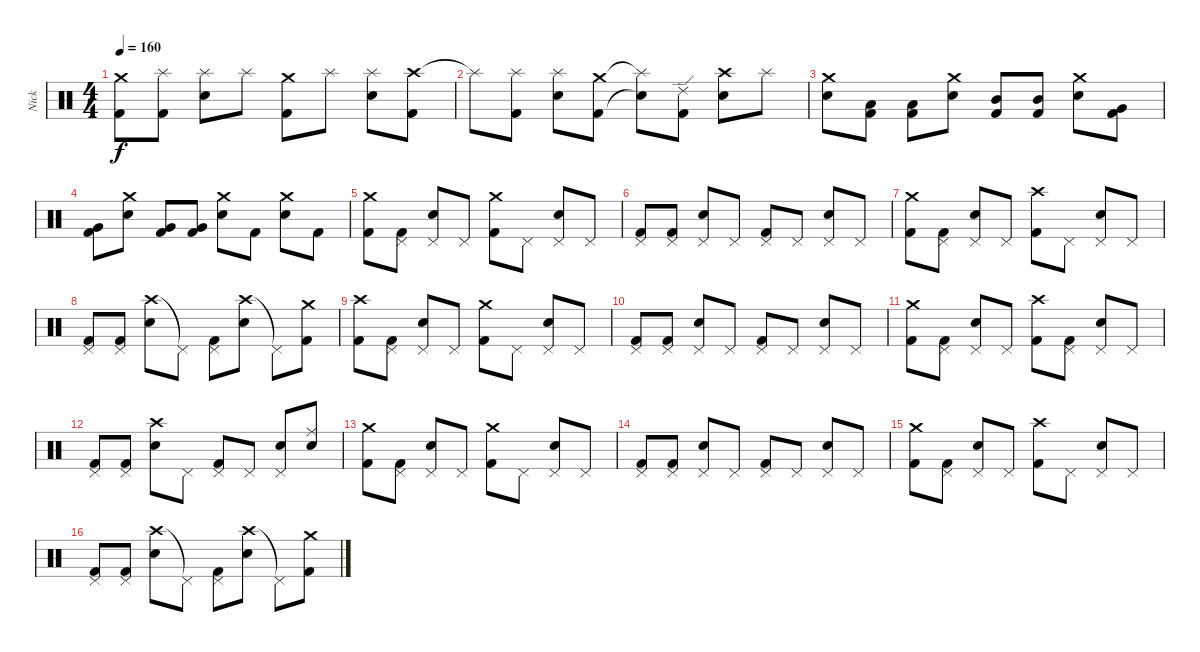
\track ("Nick" "Nick") {instrument percussion}
\staff {score}
\articulation defaults
\ts (4 4)
\tempo 160
\clef neutral
\ks c
("Crash medium (hit)" "Kick (hit) 2").8{dy f} ("Splash (hit)" "Kick (hit) 2").8 ("Splash (hit)" "Electric Snare (hit)").8 "Splash (hit)".8 ("Crash medium (hit)" "Kick (hit) 2").8 "Splash (hit)".8 ("Splash (hit)" "Electric Snare (hit)").8 ("Crash high (hit)" "Kick (hit) 2").8 |
"Splash (hit)"{t}.8 ("Splash (hit)" "Kick (hit) 2").8 ("Splash (hit)" "Electric Snare (hit)").8 ("Crash medium (hit)" "Kick (hit) 2").8 ("Splash (hit)"{t} "Snare (hit)"{t}).8 ("Ride (edge) 2" "Kick (hit) 2").8 ("Crash high (hit)" "Electric Snare (hit)").8 "Splash (hit)".8 |
("Crash medium (hit)" "Electric Snare (hit)").8 ("Low Tom (hit)" "Kick (hit) 2").8 ("Low Tom (hit)" "Kick (hit) 2").8 ("Crash medium (hit)" "Electric Snare (hit)").8 ("Mid Tom (hit)" "Kick (hit) 2").8 ("Mid Tom (hit)" "Kick (hit) 2").8 ("Crash medium (hit)" "Electric Snare (hit)").8 ("Very Low Tom (hit)" "Kick (hit) 2").8 |
("Very Low Tom (hit)" "Kick (hit) 2").8 ("Crash medium (hit)" "Electric Snare (hit)").8 ("Very Low Tom (hit)" "Kick (hit) 2").8 ("Very Low Tom (hit)" "Kick (hit) 2").8 ("Crash medium (hit)" "Electric Snare (hit)").8 "Kick (hit) 2".8 ("Crash medium (hit)" "Electric Snare (hit)").8 "Kick (hit) 2".8 |
("Crash medium (hit)" "Kick (hit) 2").8 ("Pedal Hi-Hat (hit)" "Kick (hit) 2").8 ("Pedal Hi-Hat (hit)" "Electric Snare (hit)").8 "Pedal Hi-Hat (hit)".8 ("Crash medium (hit)" "Kick (hit) 2").8 "Pedal Hi-Hat (hit)".8 ("Pedal Hi-Hat (hit)" "Electric Snare (hit)").8 "Pedal Hi-Hat (hit)".8 |
("Pedal Hi-Hat (hit)" "Kick (hit) 2").8 ("Pedal Hi-Hat (hit)" "Kick (hit) 2").8 ("Pedal Hi-Hat (hit)" "Electric Snare (hit)").8 "Pedal Hi-Hat (hit)".8 ("Pedal Hi-Hat (hit)" "Kick (hit) 2").8 "Pedal Hi-Hat (hit)".8 ("Pedal Hi-Hat (hit)" "Electric Snare (hit)").8 "Pedal Hi-Hat (hit)".8 |
("Crash medium (hit)" "Kick (hit) 2").8 ("Pedal Hi-Hat (hit)" "Kick (hit) 2").8 ("Pedal Hi-Hat (hit)" "Electric Snare (hit)").8 "Pedal Hi-Hat (hit)".8 ("Crash high (hit)" "Kick (hit) 2").8 "Pedal Hi-Hat (hit)".8 ("Pedal Hi-Hat (hit)" "Electric Snare (hit)").8 "Pedal Hi-Hat (hit)".8 |
("Pedal Hi-Hat (hit)" "Kick (hit) 2").8 ("Pedal Hi-Hat (hit)" "Kick (hit) 2").8 ("Crash high (hit)" "Electric Snare (hit)").8 "Pedal Hi-Hat (hit)"{t}.8 ("Pedal Hi-Hat (hit)" "Kick (hit) 2").8 ("Crash high (hit)" "Electric Snare (hit)").8 "Pedal Hi-Hat (hit)"{t}.8 ("Crash medium (hit)" "Kick (hit) 2").8 |
("Crash high (hit)" "Kick (hit) 2").8 ("Pedal Hi-Hat (hit)" "Kick (hit) 2").8 ("Pedal Hi-Hat (hit)" "Electric Snare (hit)").8 "Pedal Hi-Hat (hit)".8 ("Crash medium (hit)" "Kick (hit) 2").8 "Pedal Hi-Hat (hit)".8 ("Pedal Hi-Hat (hit)" "Electric Snare (hit)").8 "Pedal Hi-Hat (hit)".8 |
("Pedal Hi-Hat (hit)" "Kick (hit) 2").8 ("Pedal Hi-Hat (hit)" "Kick (hit) 2").8 ("Pedal Hi-Hat (hit)" "Electric Snare (hit)").8 "Pedal Hi-Hat (hit)".8 ("Pedal Hi-Hat (hit)" "Kick (hit) 2").8 "Pedal Hi-Hat (hit)".8 ("Pedal Hi-Hat (hit)" "Electric Snare (hit)").8 "Pedal Hi-Hat (hit)".8 |
("Crash medium (hit)" "Kick (hit) 2").8 ("Pedal Hi-Hat (hit)" "Kick (hit) 2").8 ("Pedal Hi-Hat (hit)" "Electric Snare (hit)").8 "Pedal Hi-Hat (hit)".8 ("Crash high (hit)" "Kick (hit) 2").8 ("Pedal Hi-Hat (hit)" "Kick (hit) 2").8 ("Pedal Hi-Hat (hit)" "Electric Snare (hit)").8 "Pedal Hi-Hat (hit)".8 |
("Pedal Hi-Hat (hit)" "Kick (hit) 2").8 ("Pedal Hi-Hat (hit)" "Kick (hit) 2").8 ("Crash high (hit)" "Electric Snare (hit)").8 "Pedal Hi-Hat (hit)".8 ("Pedal Hi-Hat (hit)" "Kick (hit) 2").8 "Pedal Hi-Hat (hit)".8 ("Pedal Hi-Hat (hit)" "Electric Snare (hit)").8 ("Ride (middle)" "Electric Snare (hit)").8 |
("Crash medium (hit)" "Kick (hit) 2").8 ("Pedal Hi-Hat (hit)" "Kick (hit) 2").8 ("Pedal Hi-Hat (hit)" "Electric Snare (hit)").8 "Pedal Hi-Hat (hit)".8 ("Crash medium (hit)" "Kick (hit) 2").8 "Pedal Hi-Hat (hit)".8 ("Pedal Hi-Hat (hit)" "Electric Snare (hit)").8 "Pedal Hi-Hat (hit)".8 |
("Pedal Hi-Hat (hit)" "Kick (hit) 2").8 ("Pedal Hi-Hat (hit)" "Kick (hit) 2").8 ("Pedal Hi-Hat (hit)" "Electric Snare (hit)").8 "Pedal Hi-Hat (hit)".8 ("Pedal Hi-Hat (hit)" "Kick (hit) 2").8 "Pedal Hi-Hat (hit)".8 ("Pedal Hi-Hat (hit)" "Electric Snare (hit)").8 "Pedal Hi-Hat (hit)".8 |
("Crash medium (hit)" "Kick (hit) 2").8 ("Pedal Hi-Hat (hit)" "Kick (hit) 2").8 ("Pedal Hi-Hat (hit)" "Electric Snare (hit)").8 "Pedal Hi-Hat (hit)".8 ("Crash high (hit)" "Kick (hit) 2").8 "Pedal Hi-Hat (hit)".8 ("Pedal Hi-Hat (hit)" "Electric Snare (hit)").8 "Pedal Hi-Hat (hit)".8 |
("Pedal Hi-Hat (hit)" "Kick (hit) 2").8 ("Pedal Hi-Hat (hit)" "Kick (hit) 2").8 ("Crash high (hit)" "Electric Snare (hit)").8 "Pedal Hi-Hat (hit)"{t}.8 ("Pedal Hi-Hat (hit)" "Kick (hit) 2").8 ("Crash high (hit)" "Electric Snare (hit)").8 "Pedal Hi-Hat (hit)"{t}.8 ("Crash medium (hit)" "Kick (hit) 2").8
